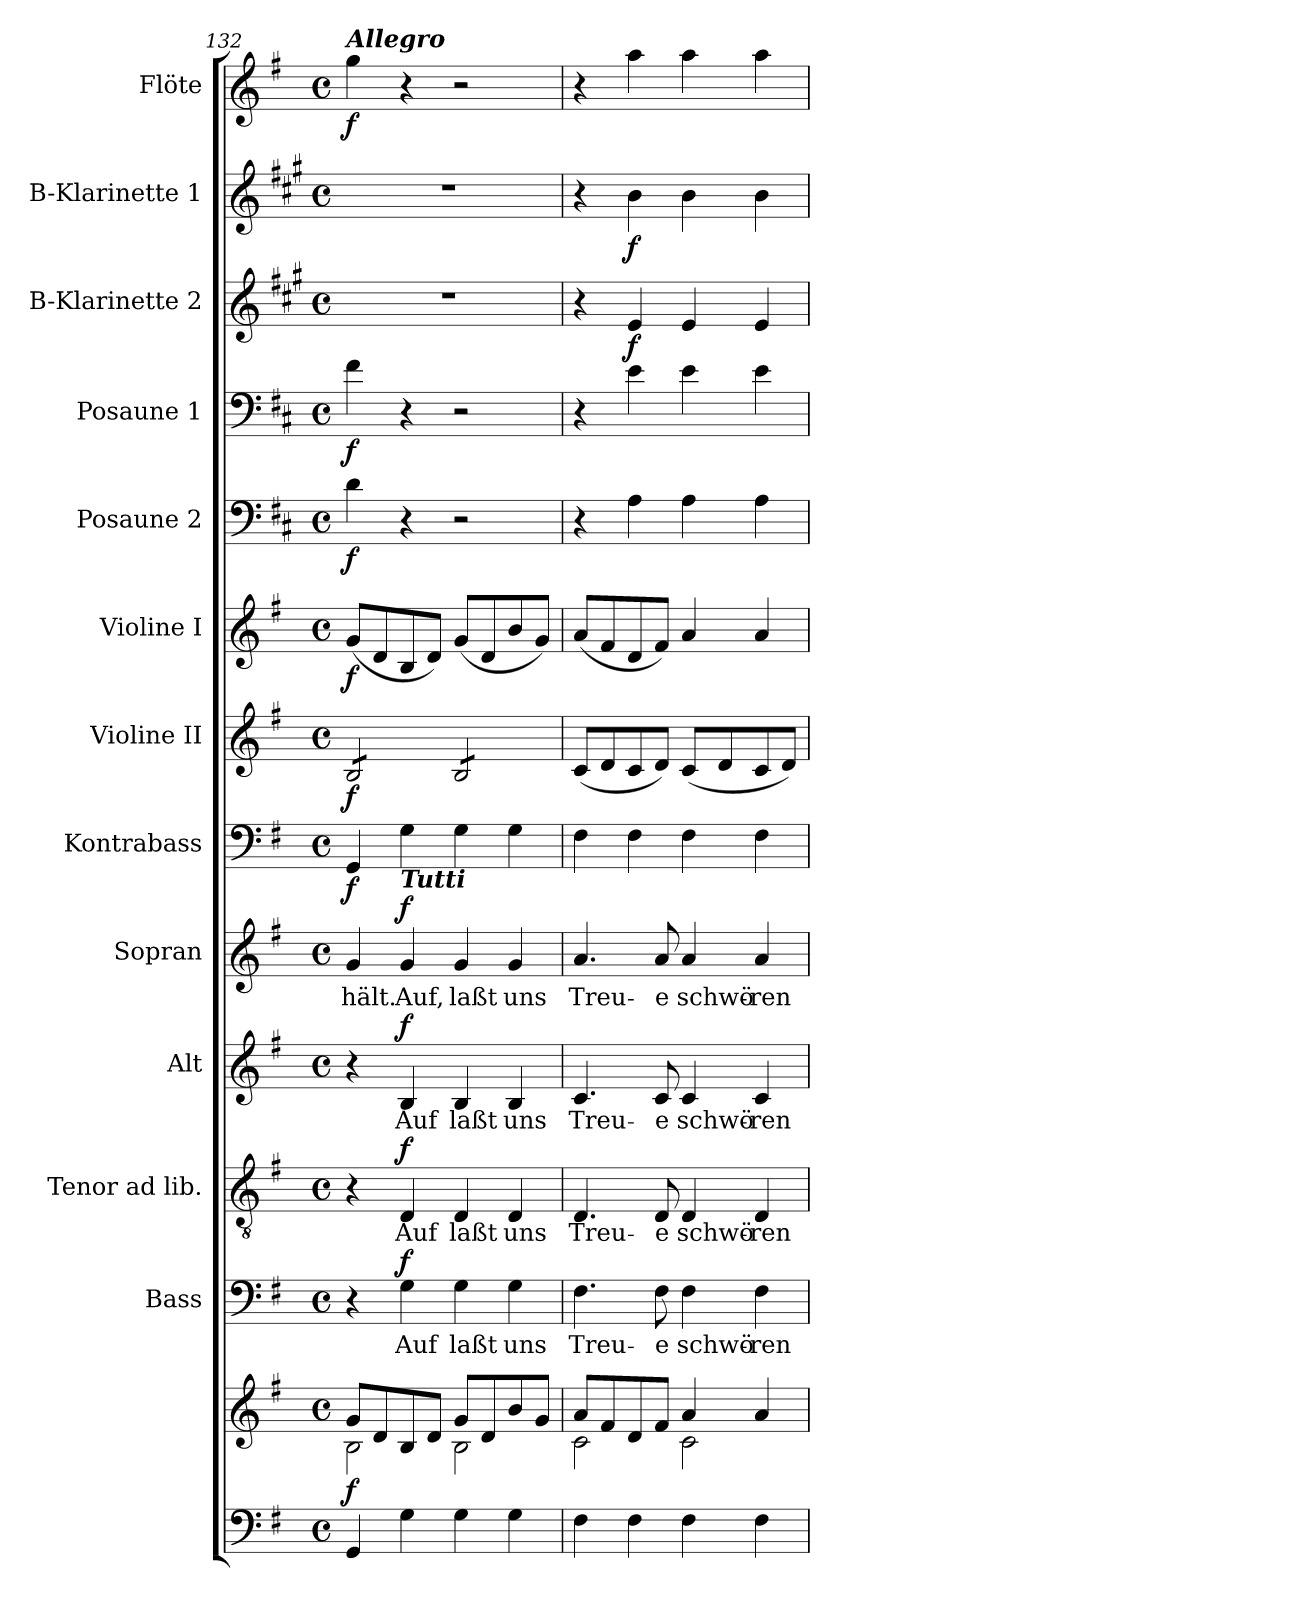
**kern	**kern	**dynam	**kern	**text	**dynam	**kern	**text	**dynam	**kern	**text	**dynam	**kern	**text	**dynam	**kern	**dynam	**kern	**dynam	**kern	**dynam	**kern	**dynam	**kern	**dynam	**kern	**dynam	**kern	**dynam	**kern	**dynam
*part13	*part13	*part13	*part12	*part12	*part12	*part11	*part11	*part11	*part10	*part10	*part10	*part9	*part9	*part9	*part8	*part8	*part7	*part7	*part6	*part6	*part5	*part5	*part4	*part4	*part3	*part3	*part2	*part2	*part1	*part1
*staff14	*staff13	*staff13/14	*staff12	*staff12	*staff12	*staff11	*staff11	*staff11	*staff10	*staff10	*staff10	*staff9	*staff9	*staff9	*staff8	*staff8	*staff7	*staff7	*staff6	*staff6	*staff5	*staff5	*staff4	*staff4	*staff3	*staff3	*staff2	*staff2	*staff1	*staff1
*	*	*	*I"Bass	*	*	*I"Tenor ad lib.	*	*	*I"Alt	*	*	*I"Sopran	*	*	*I"Kontrabass	*	*I"Violine II	*	*I"Violine I	*	*I"Posaune 2	*	*I"Posaune 1	*	*I"B-Klarinette 2	*	*I"B-Klarinette 1	*	*I"Flöte	*
*	*	*	*I'B.	*	*	*I'T.	*	*	*I'A.	*	*	*I'S.	*	*	*I'Kb.	*	*I'Vl. II	*	*I'Vl. I	*	*I'Pos 2	*	*I'Pos. 1	*	*I'B Kl. 2	*	*I'B Kl. 1	*	*I'Fl.	*
*clefF4	*clefG2	*	*clefF4	*	*	*clefGv2	*	*	*clefG2	*	*	*clefG2	*	*	*clefF4	*	*clefG2	*	*clefG2	*	*clefF4	*	*clefF4	*	*clefG2	*	*clefG2	*	*clefG2	*
*	*	*	*	*	*	*	*	*	*	*	*	*	*	*	*ITrd7c12	*	*	*	*	*	*ITrd4c7	*	*ITrd4c7	*	*ITrd1c2	*	*ITrd1c2	*	*	*
*k[f#]	*k[f#]	*	*k[f#]	*	*	*k[f#]	*	*	*k[f#]	*	*	*k[f#]	*	*	*k[f#]	*	*k[f#]	*	*k[f#]	*	*k[f#]	*	*k[f#]	*	*k[f#]	*	*k[f#]	*	*k[f#]	*
*G:	*G:	*	*G:	*	*	*G:	*	*	*G:	*	*	*G:	*	*	*G:	*	*G:	*	*G:	*	*G:	*	*G:	*	*G:	*	*G:	*	*G:	*
*M4/4	*M4/4	*	*M4/4	*	*	*M4/4	*	*	*M4/4	*	*	*M4/4	*	*	*M4/4	*	*M4/4	*	*M4/4	*	*M4/4	*	*M4/4	*	*M4/4	*	*M4/4	*	*M4/4	*
*met(c)	*met(c)	*	*met(c)	*	*	*met(c)	*	*	*met(c)	*	*	*met(c)	*	*	*met(c)	*	*met(c)	*	*met(c)	*	*met(c)	*	*met(c)	*	*met(c)	*	*met(c)	*	*met(c)	*
=132	=132	=132	=132	=132	=132	=132	=132	=132	=132	=132	=132	=132	=132	=132	=132	=132	=132	=132	=132	=132	=132	=132	=132	=132	=132	=132	=132	=132	=132	=132
*	*^	*	*	*	*	*	*	*	*	*	*	*	*	*	*	*	*	*	*	*	*	*	*	*	*	*	*	*	*	*
!	!	!	!	!	!	!	!	!	!	!	!	!	!	!	!	!	!	!	!	!	!	!	!	!	!	!	!	!	!	!LO:TX:a:Bi:t=Allegro	!
!	!	!	!LO:DY:b	!	!	!	!	!	!	!	!	!	!	!LO:LY:b	!	!	!LO:DY:b	!	!LO:DY:b	!	!LO:DY:b	!	!LO:DY:b	!	!LO:DY:b	!	!	!	!	!	!LO:DY:b
*	*	*	*	*	*	*	*	*	*	*	*	*	*	*	*	*	*	*tremolo	*	*	*	*	*	*	*	*	*	*	*	*	*
4GG/	8g/L	2B\	f	4r	.	.	4r	.	.	4r	.	.	4g/	hält.	.	4GGG/	f	8B/L	f	(<8g/L	f	4G\	f	4B\	f	1r	.	1r	.	4gg\	f
.	8d/	.	.	.	.	.	.	.	.	.	.	.	.	.	.	.	.	8B/	.	8d/	.	.	.	.	.	.	.	.	.	.	.
!	!	!	!	!	!	!	!	!	!	!	!	!	!LO:TX:a:Bi:t=Tutti	!	!	!	!	!	!	!	!	!	!	!	!	!	!	!	!	!	!
!	!	!	!	!	!LO:LY:b	!LO:DY:a	!	!LO:LY:b	!LO:DY:a	!	!LO:LY:b	!LO:DY:a	!	!LO:LY:b	!LO:DY:a	!	!	!	!	!	!	!	!	!	!	!	!	!	!	!	!
4G\	8B/	.	.	4G\	Auf	f	4D/	Auf	f	4B/	Auf	f	4g/	Auf,	f	4GG\	.	8B/	.	8B/	.	4r	.	4r	.	.	.	.	.	4r	.
.	8d/J	.	.	.	.	.	.	.	.	.	.	.	.	.	.	.	.	8B/J	.	8d/J)	.	.	.	.	.	.	.	.	.	.	.
!	!	!	!	!	!LO:LY:b	!	!	!LO:LY:b	!	!	!LO:LY:b	!	!	!LO:LY:b	!	!	!	!	!	!	!	!	!	!	!	!	!	!	!	!	!
4G\	8g/L	2B\	.	4G\	laßt	.	4D/	laßt	.	4B/	laßt	.	4g/	laßt	.	4GG\	.	8B/L	.	(<8g/L	.	2r	.	2r	.	.	.	.	.	2r	.
.	8d/	.	.	.	.	.	.	.	.	.	.	.	.	.	.	.	.	8B/	.	8d/	.	.	.	.	.	.	.	.	.	.	.
!	!	!	!	!	!LO:LY:b	!	!	!LO:LY:b	!	!	!LO:LY:b	!	!	!LO:LY:b	!	!	!	!	!	!	!	!	!	!	!	!	!	!	!	!	!
4G\	8b/	.	.	4G\	uns	.	4D/	uns	.	4B/	uns	.	4g/	uns	.	4GG\	.	8B/	.	8b/	.	.	.	.	.	.	.	.	.	.	.
.	8g/J	.	.	.	.	.	.	.	.	.	.	.	.	.	.	.	.	8B/J	.	8g/J)	.	.	.	.	.	.	.	.	.	.	.
*	*	*	*	*	*	*	*	*	*	*	*	*	*	*	*	*	*	*Xtremolo	*	*	*	*	*	*	*	*	*	*	*	*	*
=133	=133	=133	=133	=133	=133	=133	=133	=133	=133	=133	=133	=133	=133	=133	=133	=133	=133	=133	=133	=133	=133	=133	=133	=133	=133	=133	=133	=133	=133	=133	=133
!	!	!	!	!	!LO:LY:b	!	!	!LO:LY:b	!	!	!LO:LY:b	!	!	!LO:LY:b	!	!	!	!	!	!	!	!	!	!	!	!	!	!	!	!	!
4F#\	8a/L	2c\	.	4.F#\	Treu-	.	4.D/	Treu-	.	4.c/	Treu-	.	4.a/	Treu-	.	4FF#\	.	(<8c/L	.	(<8a/L	.	4r	.	4r	.	4r	.	4r	.	4r	.
.	8f#/	.	.	.	.	.	.	.	.	.	.	.	.	.	.	.	.	8d/	.	8f#/	.	.	.	.	.	.	.	.	.	.	.
!	!	!	!	!	!	!	!	!	!	!	!	!	!	!	!	!	!	!	!	!	!	!	!	!	!	!	!LO:DY:b	!	!LO:DY:b	!	!
4F#\	8d/	.	.	.	.	.	.	.	.	.	.	.	.	.	.	4FF#\	.	8c/	.	8d/	.	4D\	.	4A\	.	4d/	f	4a\	f	4aa\	.
!	!	!	!	!	!LO:LY:b	!	!	!LO:LY:b	!	!	!LO:LY:b	!	!	!LO:LY:b	!	!	!	!	!	!	!	!	!	!	!	!	!	!	!	!	!
.	8f#/J	.	.	8F#\	-e	.	8D/	-e	.	8c/	-e	.	8a/	-e	.	.	.	8d/J)	.	8f#/J)	.	.	.	.	.	.	.	.	.	.	.
!	!	!	!	!	!LO:LY:b	!	!	!LO:LY:b	!	!	!LO:LY:b	!	!	!LO:LY:b	!	!	!	!	!	!	!	!	!	!	!	!	!	!	!	!	!
4F#\	4a/	2c\	.	4F#\	schwö-	.	4D/	schwö-	.	4c/	schwö-	.	4a/	schwö-	.	4FF#\	.	(<8c/L	.	4a/	.	4D\	.	4A\	.	4d/	.	4a\	.	4aa\	.
.	.	.	.	.	.	.	.	.	.	.	.	.	.	.	.	.	.	8d/	.	.	.	.	.	.	.	.	.	.	.	.	.
!	!	!	!	!	!LO:LY:b	!	!	!LO:LY:b	!	!	!LO:LY:b	!	!	!LO:LY:b	!	!	!	!	!	!	!	!	!	!	!	!	!	!	!	!	!
4F#\	4a/	.	.	4F#\	-ren	.	4D/	-ren	.	4c/	-ren	.	4a/	-ren	.	4FF#\	.	8c/	.	4a/	.	4D\	.	4A\	.	4d/	.	4a\	.	4aa\	.
.	.	.	.	.	.	.	.	.	.	.	.	.	.	.	.	.	.	8d/J)	.	.	.	.	.	.	.	.	.	.	.	.	.
*	*v	*v	*	*	*	*	*	*	*	*	*	*	*	*	*	*	*	*	*	*	*	*	*	*	*	*	*	*	*	*	*
=	=	=	=	=	=	=	=	=	=	=	=	=	=	=	=	=	=	=	=	=	=	=	=	=	=	=	=	=	=	=
*-	*-	*-	*-	*-	*-	*-	*-	*-	*-	*-	*-	*-	*-	*-	*-	*-	*-	*-	*-	*-	*-	*-	*-	*-	*-	*-	*-	*-	*-	*-
